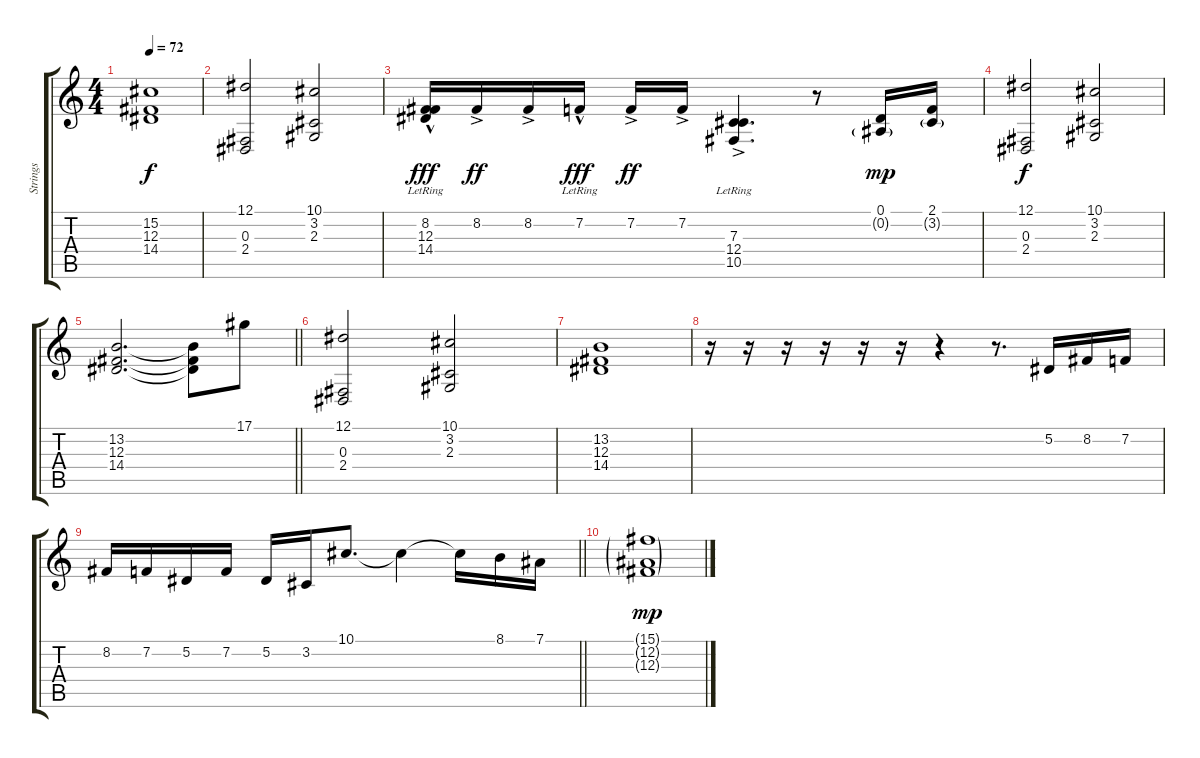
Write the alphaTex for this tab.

\track ("Strings" "Strings") {instrument stringensemble1}
\staff {score tabs}
\tuning (Eb4 Bb3 Gb3 Db3 Ab2 Eb2) {hide}
\ts (4 4)
\tempo 72
\clef g2
\ks c
(15.2 12.3 14.4).1{dy f} |
(12.1 0.3 2.4).2 (10.1 3.2 2.3).2 |
(8.2{hac lr} 12.3 14.4).16{dy fff} 8.2{ac}.16{dy ff} 8.2{ac}.16 7.2{hac lr}.16{dy fff} 7.2{ac}.16{dy ff} 7.2{ac}.16 (7.3{ac lr} 12.4 10.5).4{d} r.8 (0.1 0.2{g}).16{dy mp} (2.1 3.2{g}).16 |
(12.1 0.3 2.4).2{dy f} (10.1 3.2 2.3).2 |
\barLineRight lightlight
(13.2 12.3 14.4).2{d} (13.2{t} 12.3{t} 14.4{t}).8 17.1.8 |
(12.1 0.3 2.4).2 (10.1 3.2 2.3).2 |
(13.2 12.3 14.4).1 |
r.16 r.16 r.16 r.16 r.16 r.16 r.4 r.8{d} 5.2.16 8.2.16 7.2.16 |
\barLineRight lightlight
8.2.16 7.2.16 5.2.16 7.2.16 5.2.16 3.2.16 10.1.8{d} 10.1{t}.4 10.1{t}.16 8.1.16 7.1.16 |
(15.1{g} 12.2{g} 12.3{g}).1{dy mp}
